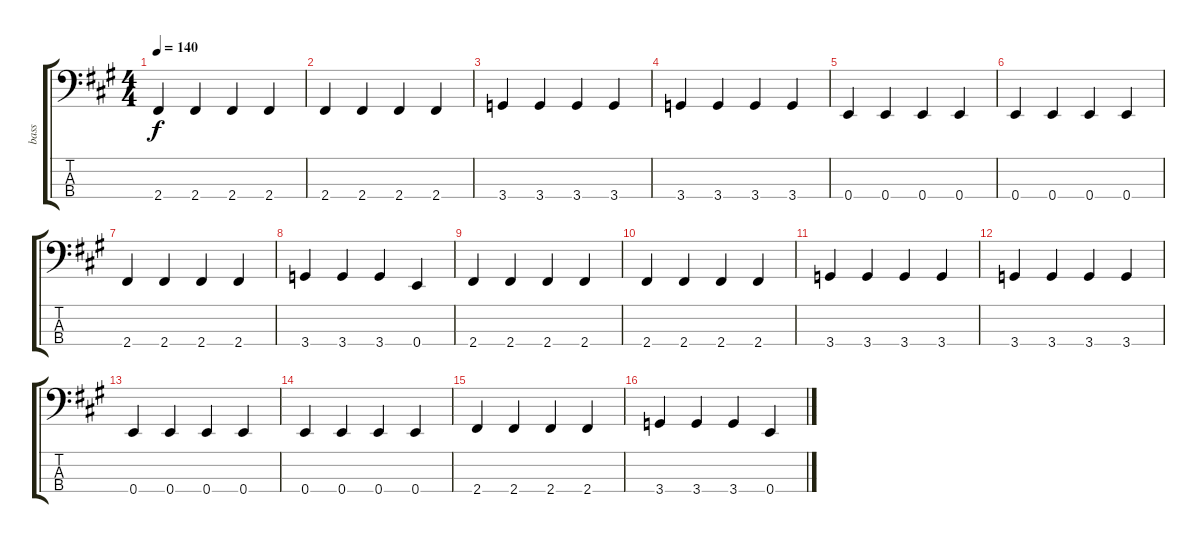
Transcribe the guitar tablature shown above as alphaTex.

\track ("bass" "bass") {instrument electricbassfinger}
\staff {score tabs}
\tuning (G2 D2 A1 E1) {hide}
\ts (4 4)
\tempo 140
\clef f4
\ks f#minor
2.4.4{dy f} 2.4.4 2.4.4 2.4.4 |
2.4.4 2.4.4 2.4.4 2.4.4 |
3.4.4 3.4.4 3.4.4 3.4.4 |
3.4.4 3.4.4 3.4.4 3.4.4 |
0.4.4 0.4.4 0.4.4 0.4.4 |
0.4.4 0.4.4 0.4.4 0.4.4 |
2.4.4 2.4.4 2.4.4 2.4.4 |
3.4.4 3.4.4 3.4.4 0.4.4 |
2.4.4 2.4.4 2.4.4 2.4.4 |
2.4.4 2.4.4 2.4.4 2.4.4 |
3.4.4 3.4.4 3.4.4 3.4.4 |
3.4.4 3.4.4 3.4.4 3.4.4 |
0.4.4 0.4.4 0.4.4 0.4.4 |
0.4.4 0.4.4 0.4.4 0.4.4 |
2.4.4 2.4.4 2.4.4 2.4.4 |
3.4.4 3.4.4 3.4.4 0.4.4
